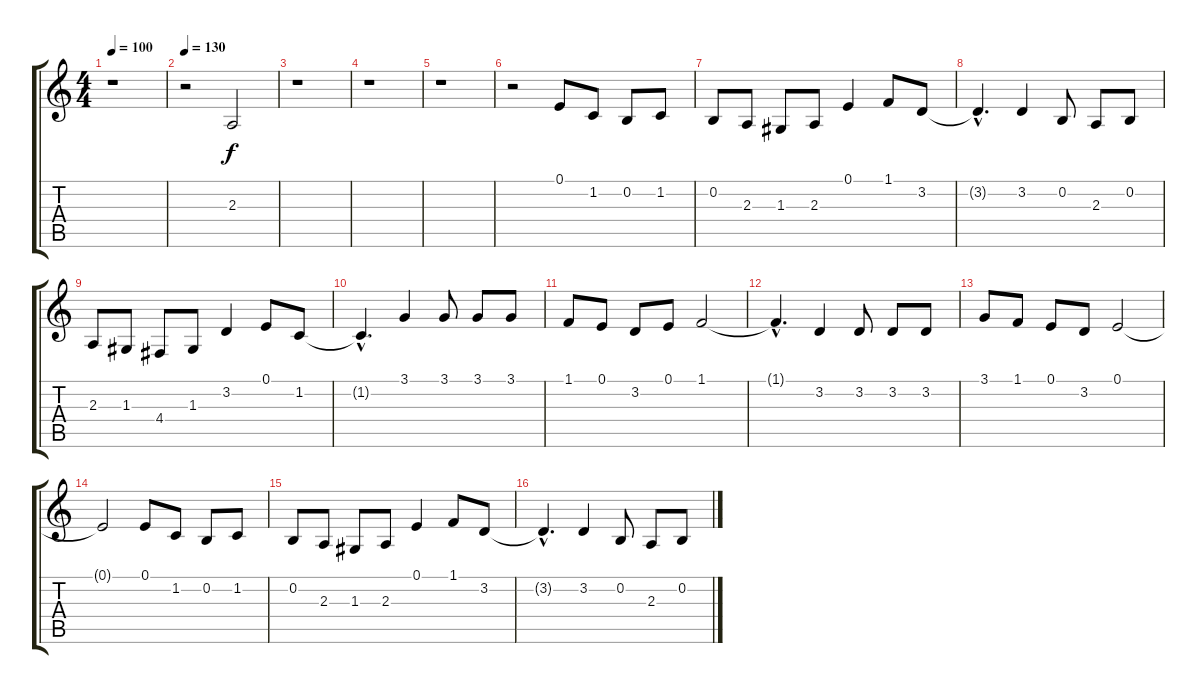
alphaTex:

\track "" {instrument electricgrandpiano}
\staff {score tabs}
\tuning (E4 B3 G3 D3 A2 E2) {hide}
\ts (4 4)
\tempo 100
\clef g2
\ks c
r.1{dy f instrument electricgrandpiano} |
\tempo 130
r.2 2.3.2 |
r.1 |
r.1 |
r.1 |
r.2 0.1.8 1.2.8 0.2.8 1.2.8 |
0.2.8 2.3.8 1.3.8 2.3.8 0.1.4 1.1.8 3.2.8 |
3.2{hac t}.4{d} 3.2.4 0.2.8 2.3.8 0.2.8 |
2.3.8 1.3.8 4.4.8 1.3.8 3.2.4 0.1.8 1.2.8 |
1.2{hac t}.4{d} 3.1.4 3.1.8 3.1.8 3.1.8 |
1.1.8 0.1.8 3.2.8 0.1.8 1.1.2 |
1.1{hac t}.4{d} 3.2.4 3.2.8 3.2.8 3.2.8 |
3.1.8 1.1.8 0.1.8 3.2.8 0.1.2 |
0.1{t}.2 0.1.8 1.2.8 0.2.8 1.2.8 |
0.2.8 2.3.8 1.3.8 2.3.8 0.1.4 1.1.8 3.2.8 |
3.2{hac t}.4{d} 3.2.4 0.2.8 2.3.8 0.2.8
